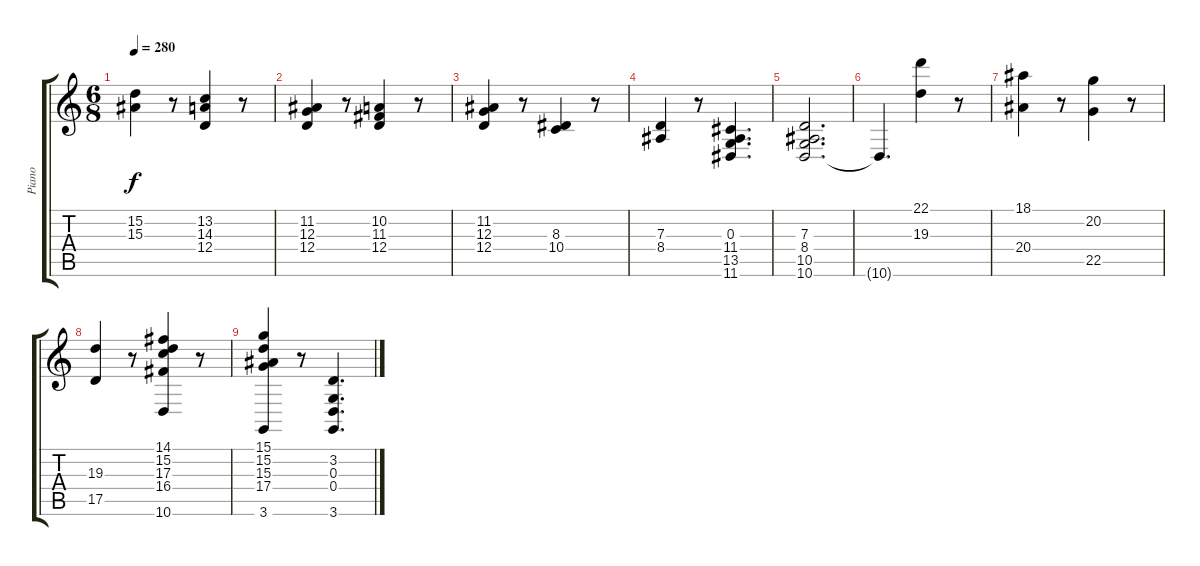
\track ("Piano" "Piano") {instrument acousticgrandpiano}
\staff {score tabs}
\tuning (E4 B3 G3 D3 A2 E2) {hide}
\ts (6 8)
\tempo 280
\clef g2
\ks c
(15.2 15.3).4{dy f} r.8 (13.2 14.3 12.4).4 r.8 |
(11.2 12.3 12.4).4 r.8 (10.2 11.3 12.4).4 r.8 |
(11.2 12.3 12.4).4 r.8 (8.3 10.4).4 r.8 |
(7.3 8.4).4 r.8 (0.3 11.4 13.5 11.6).4{d} |
(7.3 8.4 10.5 10.6).2{d} |
10.6{t}.4{d} (22.1 19.3).4 r.8 |
(18.1 20.4).4 r.8 (20.2 22.5).4 r.8 |
(19.3 17.5).4 r.8 (14.1 15.2 17.3 16.4 10.6).4 r.8 |
(15.1 15.2 15.3 17.4 3.6).4 r.8 (3.2 0.3 0.4 3.6).4{d}
